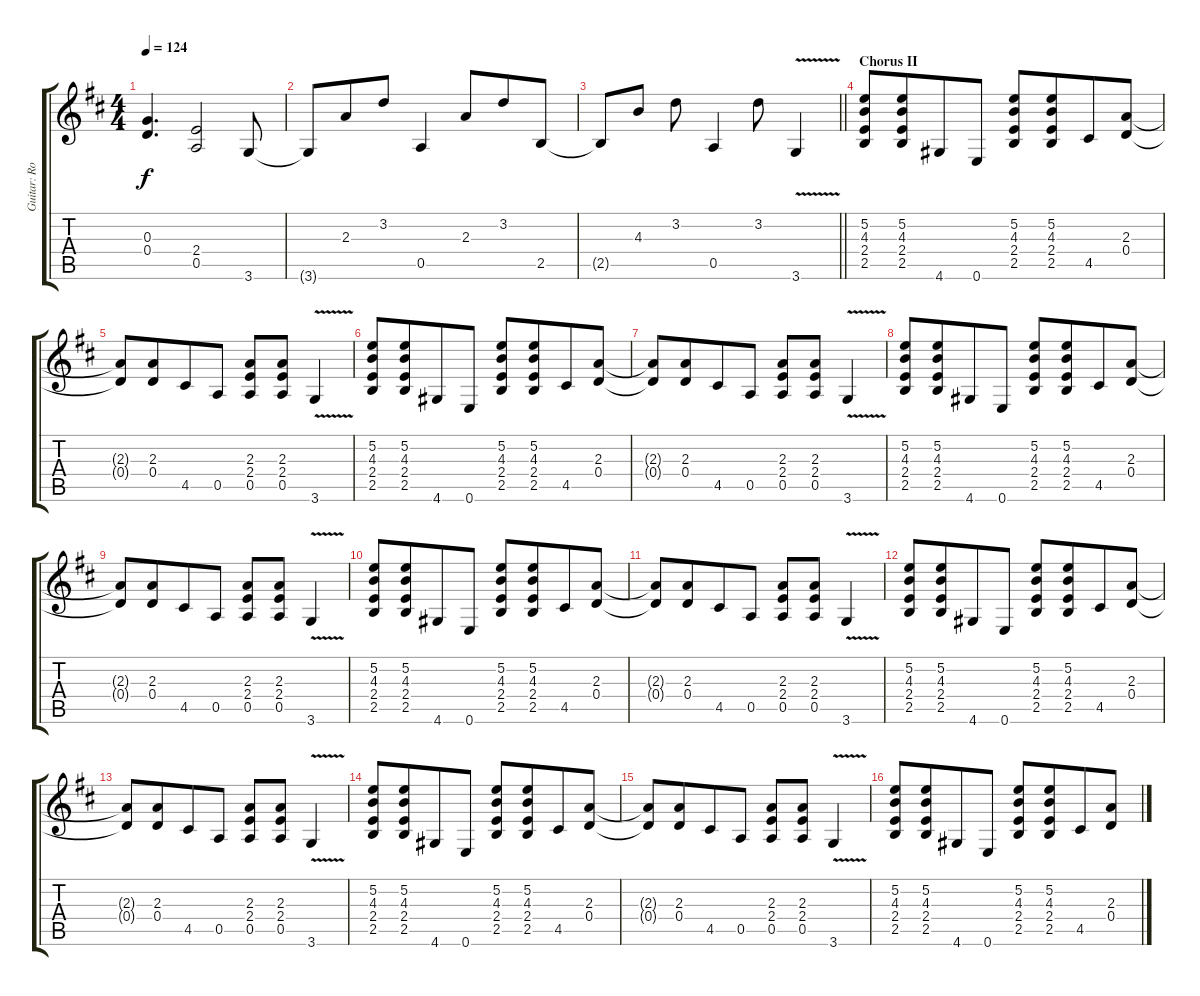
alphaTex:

\track ("Guitar: Robbin" "Guitar: Ro") {instrument distortionguitar}
\staff {score tabs}
\tuning (E4 B3 G3 D3 A2 E2) {hide}
\ts (4 4)
\tempo 124
\clef g2
\ks d
(0.3{t} 0.4{t}).4{d dy f} (2.4 0.5).2 3.6.8 |
3.6{t}.8 2.3.8{beam merge} 3.2.8 0.5.4 2.3.8{beam merge} 3.2.8 2.5.8 |
\barLineRight lightlight
2.5{t}.8 4.3.8 3.2.8 0.5.4 3.2.8 3.6{v}.4 |
\section ("" "Chorus II")
(5.2 4.3 2.4 2.5).8 (5.2 4.3 2.4 2.5).8{beam merge} 4.6.8 0.6.8 (5.2 4.3 2.4 2.5).8 (5.2 4.3 2.4 2.5).8{beam merge} 4.5.8 (2.3 0.4).8 |
(2.3{t} 0.4{t}).8 (2.3 0.4).8{beam merge} 4.5.8 0.5.8 (2.3 2.4 0.5).8 (2.3 2.4 0.5).8 3.6{v}.4 |
(5.2 4.3 2.4 2.5).8 (5.2 4.3 2.4 2.5).8{beam merge} 4.6.8 0.6.8 (5.2 4.3 2.4 2.5).8 (5.2 4.3 2.4 2.5).8{beam merge} 4.5.8 (2.3 0.4).8 |
(2.3{t} 0.4{t}).8 (2.3 0.4).8{beam merge} 4.5.8 0.5.8 (2.3 2.4 0.5).8 (2.3 2.4 0.5).8 3.6{v}.4 |
(5.2 4.3 2.4 2.5).8 (5.2 4.3 2.4 2.5).8{beam merge} 4.6.8 0.6.8 (5.2 4.3 2.4 2.5).8 (5.2 4.3 2.4 2.5).8{beam merge} 4.5.8 (2.3 0.4).8 |
(2.3{t} 0.4{t}).8 (2.3 0.4).8{beam merge} 4.5.8 0.5.8 (2.3 2.4 0.5).8 (2.3 2.4 0.5).8 3.6{v}.4 |
(5.2 4.3 2.4 2.5).8 (5.2 4.3 2.4 2.5).8{beam merge} 4.6.8 0.6.8 (5.2 4.3 2.4 2.5).8 (5.2 4.3 2.4 2.5).8{beam merge} 4.5.8 (2.3 0.4).8 |
(2.3{t} 0.4{t}).8 (2.3 0.4).8{beam merge} 4.5.8 0.5.8 (2.3 2.4 0.5).8 (2.3 2.4 0.5).8 3.6{v}.4 |
(5.2 4.3 2.4 2.5).8 (5.2 4.3 2.4 2.5).8{beam merge} 4.6.8 0.6.8 (5.2 4.3 2.4 2.5).8 (5.2 4.3 2.4 2.5).8{beam merge} 4.5.8 (2.3 0.4).8 |
(2.3{t} 0.4{t}).8 (2.3 0.4).8{beam merge} 4.5.8 0.5.8 (2.3 2.4 0.5).8 (2.3 2.4 0.5).8 3.6{v}.4 |
(5.2 4.3 2.4 2.5).8 (5.2 4.3 2.4 2.5).8{beam merge} 4.6.8 0.6.8 (5.2 4.3 2.4 2.5).8 (5.2 4.3 2.4 2.5).8{beam merge} 4.5.8 (2.3 0.4).8 |
(2.3{t} 0.4{t}).8 (2.3 0.4).8{beam merge} 4.5.8 0.5.8 (2.3 2.4 0.5).8 (2.3 2.4 0.5).8 3.6{v}.4 |
(5.2 4.3 2.4 2.5).8 (5.2 4.3 2.4 2.5).8{beam merge} 4.6.8 0.6.8 (5.2 4.3 2.4 2.5).8 (5.2 4.3 2.4 2.5).8{beam merge} 4.5.8 (2.3 0.4).8
